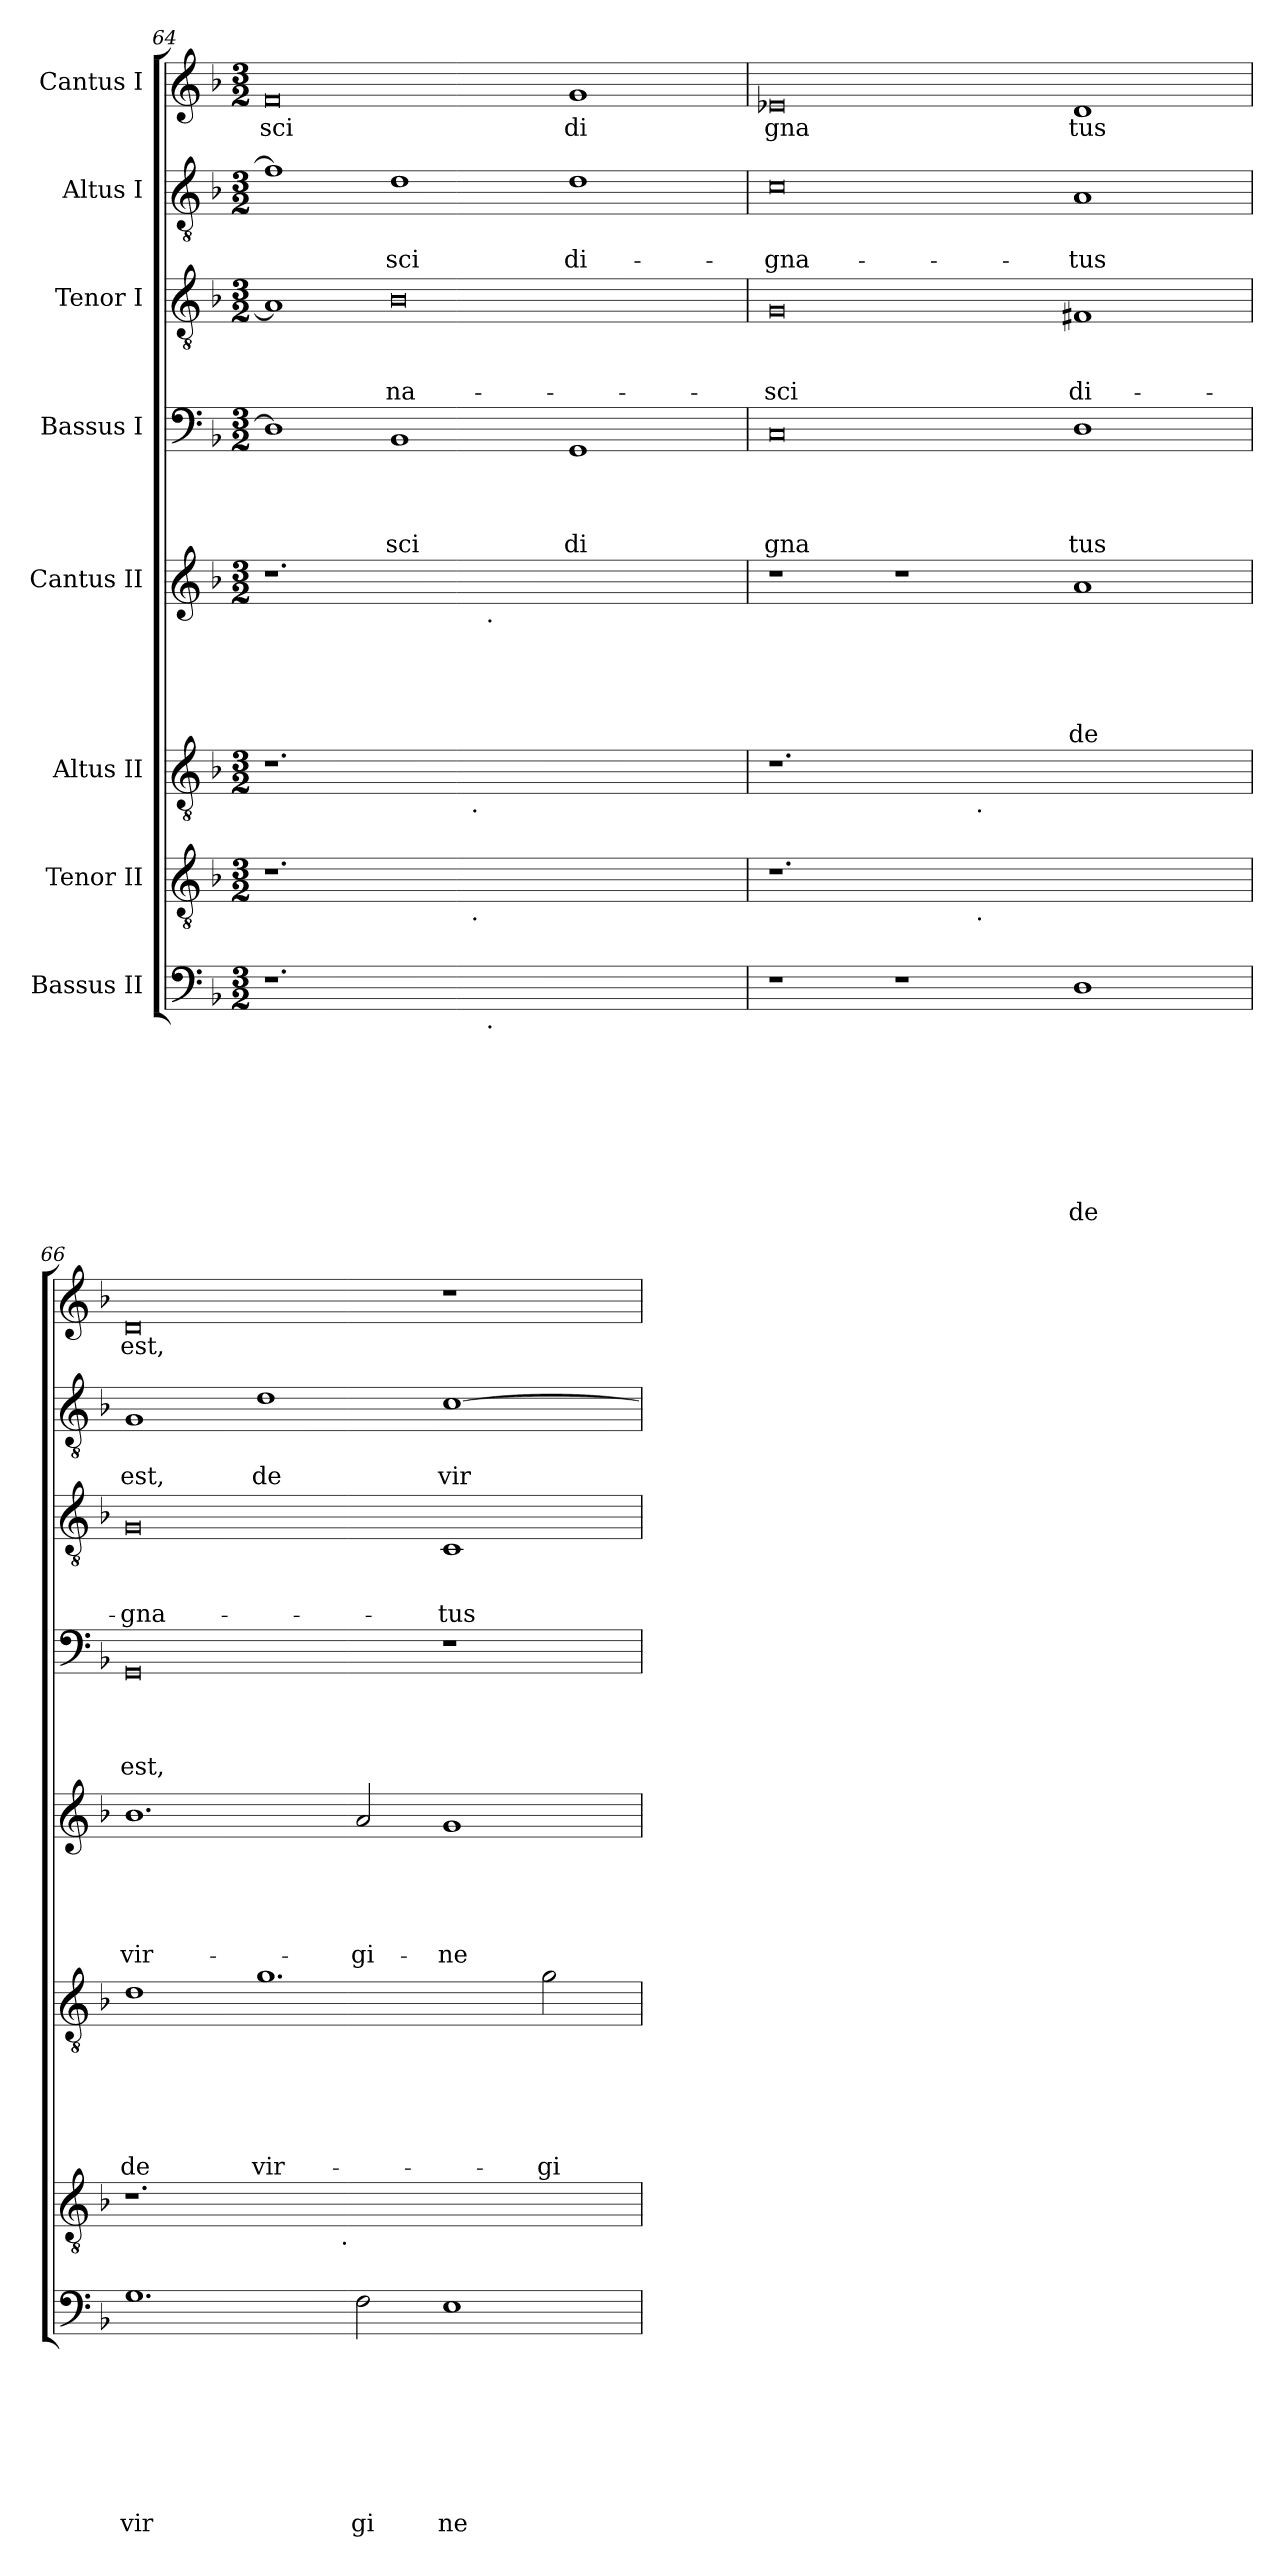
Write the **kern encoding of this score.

**kern	**text	**text	**text	**text	**text	**text	**text	**text	**kern	**kern	**text	**text	**text	**text	**text	**text	**kern	**text	**text	**text	**text	**text	**kern	**text	**text	**text	**text	**kern	**text	**text	**text	**kern	**text	**text	**kern	**text
*part8	*part8	*part8	*part8	*part8	*part8	*part8	*part8	*part8	*part7	*part6	*part6	*part6	*part6	*part6	*part6	*part6	*part5	*part5	*part5	*part5	*part5	*part5	*part4	*part4	*part4	*part4	*part4	*part3	*part3	*part3	*part3	*part2	*part2	*part2	*part1	*part1
*staff8	*staff8	*staff8	*staff8	*staff8	*staff8	*staff8	*staff8	*staff8	*staff7	*staff6	*staff6	*staff6	*staff6	*staff6	*staff6	*staff6	*staff5	*staff5	*staff5	*staff5	*staff5	*staff5	*staff4	*staff4	*staff4	*staff4	*staff4	*staff3	*staff3	*staff3	*staff3	*staff2	*staff2	*staff2	*staff1	*staff1
*I"Bassus II	*	*	*	*	*	*	*	*	*I"Tenor II	*I"Altus II	*	*	*	*	*	*	*I"Cantus II	*	*	*	*	*	*I"Bassus I	*	*	*	*	*I"Tenor I	*	*	*	*I"Altus I	*	*	*I"Cantus I	*
!!LO:LB:g=z
*clefF4	*	*	*	*	*	*	*	*	*clefGv2	*clefGv2	*	*	*	*	*	*	*clefG2	*	*	*	*	*	*clefF4	*	*	*	*	*clefGv2	*	*	*	*clefGv2	*	*	*clefG2	*
*k[b-]	*	*	*	*	*	*	*	*	*k[b-]	*k[b-]	*	*	*	*	*	*	*k[b-]	*	*	*	*	*	*k[b-]	*	*	*	*	*k[b-]	*	*	*	*k[b-]	*	*	*k[b-]	*
*F:	*	*	*	*	*	*	*	*	*F:	*F:	*	*	*	*	*	*	*F:	*	*	*	*	*	*F:	*	*	*	*	*F:	*	*	*	*F:	*	*	*F:	*
*M3/2	*	*	*	*	*	*	*	*	*M3/2	*M3/2	*	*	*	*	*	*	*M3/2	*	*	*	*	*	*M3/2	*	*	*	*	*M3/2	*	*	*	*M3/2	*	*	*M3/2	*
=64	=64	=64	=64	=64	=64	=64	=64	=64	=64	=64	=64	=64	=64	=64	=64	=64	=64	=64	=64	=64	=64	=64	=64	=64	=64	=64	=64	=64	=64	=64	=64	=64	=64	=64	=64	=64
!	!	!	!	!	!	!	!	!	!	!	!	!	!	!	!	!	!	!	!	!	!	!	!	!	!	!	!	!	!	!	!	!	!	!	!	!LO:LY:b
*	*	*	*	*	*	*	*	*	*^	*^	*	*	*	*	*	*	*	*	*	*	*	*	*	*	*	*	*	*	*	*	*	*	*	*	*	*
1.r	.	.	.	.	.	.	.	.	1.r	1ryy	1.r	1ryy	.	.	.	.	.	.	1.r	.	.	.	.	.	1D]	.	.	.	.	1A]	.	.	.	1f]	.	.	0f	sci
!	!	!	!	!	!	!	!	!	!	!	!	!	!	!	!	!	!	!	!	!	!	!	!	!	!	!	!	!	!LO:LY:b	!	!	!	!LO:LY:b	!	!	!LO:LY:b	!	!
.	.	.	.	.	.	.	.	.	.	4...ryy	.	4...ryy	.	.	.	.	.	.	.	.	.	.	.	.	1BB-	.	.	.	-sci	0B-	.	.	na-	1d	.	sci	.	.
!	!	!	!	!	!	!	!	!	!	!	!	!LO:TX:b:t=.	!	!	!	!	!	!	!	!	!	!	!	!	!	!	!	!	!	!	!	!	!	!	!	!	!	!
!	!	!	!	!	!	!	!	!	!	!LO:TX:b:t=.	!	!	!	!	!	!	!	!	!	!	!	!	!	!	!	!	!	!	!	!	!	!	!	!	!	!	!	!
.	.	.	.	.	.	.	.	.	.	1ryy	.	1ryy	.	.	.	.	.	.	.	.	.	.	.	.	.	.	.	.	.	.	.	.	.	.	.	.	.	.
!	!	!	!	!	!	!	!	!	!	!	!	!	!	!	!	!	!	!	!LO:TX:b:t=.	!	!	!	!	!	!	!	!	!	!	!	!	!	!	!	!	!	!	!
!LO:TX:b:t=.	!	!	!	!	!	!	!	!	!	!	!	!	!	!	!	!	!	!	!	!	!	!	!	!	!	!	!	!	!	!	!	!	!	!	!	!	!	!
1.ryy	.	.	.	.	.	.	.	.	1.ryy	.	1.ryy	.	.	.	.	.	.	.	1.ryy	.	.	.	.	.	.	.	.	.	.	.	.	.	.	.	.	.	.	.
!	!	!	!	!	!	!	!	!	!	!	!	!	!	!	!	!	!	!	!	!	!	!	!	!	!	!	!	!	!LO:LY:b	!	!	!	!	!	!	!LO:LY:b	!	!LO:LY:b
.	.	.	.	.	.	.	.	.	.	.	.	.	.	.	.	.	.	.	.	.	.	.	.	.	1GG	.	.	.	di	.	.	.	.	1d	.	di-	1g	di
.	.	.	.	.	.	.	.	.	.	2ryy	.	2ryy	.	.	.	.	.	.	.	.	.	.	.	.	.	.	.	.	.	.	.	.	.	.	.	.	.	.
.	.	.	.	.	.	.	.	.	.	32ryy	.	32ryy	.	.	.	.	.	.	.	.	.	.	.	.	.	.	.	.	.	.	.	.	.	.	.	.	.	.
=65	=65	=65	=65	=65	=65	=65	=65	=65	=65	=65	=65	=65	=65	=65	=65	=65	=65	=65	=65	=65	=65	=65	=65	=65	=65	=65	=65	=65	=65	=65	=65	=65	=65	=65	=65	=65	=65	=65
!	!	!	!	!	!	!	!	!	!	!	!	!	!	!	!	!	!	!	!	!	!	!	!	!	!	!	!	!	!LO:LY:b	!	!	!	!LO:LY:b	!	!	!LO:LY:b	!	!LO:LY:b
1r	.	.	.	.	.	.	.	.	1.r	1ryy	1.r	1ryy	.	.	.	.	.	.	1r	.	.	.	.	.	0C	.	.	.	gna	0G	.	.	-sci	0c	.	-gna-	0e-X	gna
1r	.	.	.	.	.	.	.	.	.	4...ryy	.	4...ryy	.	.	.	.	.	.	1r	.	.	.	.	.	.	.	.	.	.	.	.	.	.	.	.	.	.	.
!	!	!	!	!	!	!	!	!	!	!	!	!LO:TX:b:t=.	!	!	!	!	!	!	!	!	!	!	!	!	!	!	!	!	!	!	!	!	!	!	!	!	!	!
!	!	!	!	!	!	!	!	!	!	!LO:TX:b:t=.	!	!	!	!	!	!	!	!	!	!	!	!	!	!	!	!	!	!	!	!	!	!	!	!	!	!	!	!
.	.	.	.	.	.	.	.	.	.	1ryy	.	1ryy	.	.	.	.	.	.	.	.	.	.	.	.	.	.	.	.	.	.	.	.	.	.	.	.	.	.
.	.	.	.	.	.	.	.	.	1.ryy	.	1.ryy	.	.	.	.	.	.	.	.	.	.	.	.	.	.	.	.	.	.	.	.	.	.	.	.	.	.	.
!	!	!	!	!	!	!	!	!LO:LY:b	!	!	!	!	!	!	!	!	!	!	!	!	!	!	!	!LO:LY:b	!	!	!	!	!LO:LY:b	!	!	!	!LO:LY:b	!	!	!LO:LY:b	!	!LO:LY:b
1D	.	.	.	.	.	.	.	de	.	.	.	.	.	.	.	.	.	.	1a	.	.	.	.	de	1D	.	.	.	tus	1F#X	.	.	di-	1A	.	-tus	1d	tus
.	.	.	.	.	.	.	.	.	.	2ryy	.	2ryy	.	.	.	.	.	.	.	.	.	.	.	.	.	.	.	.	.	.	.	.	.	.	.	.	.	.
.	.	.	.	.	.	.	.	.	.	32ryy	.	32ryy	.	.	.	.	.	.	.	.	.	.	.	.	.	.	.	.	.	.	.	.	.	.	.	.	.	.
=66	=66	=66	=66	=66	=66	=66	=66	=66	=66	=66	=66	=66	=66	=66	=66	=66	=66	=66	=66	=66	=66	=66	=66	=66	=66	=66	=66	=66	=66	=66	=66	=66	=66	=66	=66	=66	=66	=66
!	!	!	!	!	!	!	!	!LO:LY:b	!	!	!	!	!	!	!	!	!	!LO:LY:b	!	!	!	!	!	!LO:LY:b	!	!	!	!	!LO:LY:b	!	!	!	!LO:LY:b	!	!	!LO:LY:b	!	!LO:LY:b
*	*	*	*	*	*	*	*	*	*	*	*v	*v	*	*	*	*	*	*	*	*	*	*	*	*	*	*	*	*	*	*	*	*	*	*	*	*	*	*
1.G	.	.	.	.	.	.	.	vir	1.r	1ryy	1d	.	.	.	.	.	de	1.b-	.	.	.	.	vir-	0GG	.	.	.	est,	0G	.	.	-gna-	1G	.	est,	0d	est,
!	!	!	!	!	!	!	!	!	!	!	!	!	!	!	!	!	!LO:LY:b	!	!	!	!	!	!	!	!	!	!	!	!	!	!	!	!	!	!LO:LY:b	!	!
.	.	.	.	.	.	.	.	.	.	4...ryy	1.g	.	.	.	.	.	vir-	.	.	.	.	.	.	.	.	.	.	.	.	.	.	.	1d	.	de	.	.
!	!	!	!	!	!	!	!	!	!	!LO:TX:b:t=.	!	!	!	!	!	!	!	!	!	!	!	!	!	!	!	!	!	!	!	!	!	!	!	!	!	!	!
.	.	.	.	.	.	.	.	.	.	1ryy	.	.	.	.	.	.	.	.	.	.	.	.	.	.	.	.	.	.	.	.	.	.	.	.	.	.	.
!	!	!	!	!	!	!	!	!LO:LY:b	!	!	!	!	!	!	!	!	!	!	!	!	!	!	!LO:LY:b	!	!	!	!	!	!	!	!	!	!	!	!	!	!
2F\	.	.	.	.	.	.	.	gi	1.ryy	.	.	.	.	.	.	.	.	2a/	.	.	.	.	-gi-	.	.	.	.	.	.	.	.	.	.	.	.	.	.
!	!	!	!	!	!	!	!	!LO:LY:b	!	!	!	!	!	!	!	!	!	!	!	!	!	!	!LO:LY:b	!	!	!	!	!	!	!	!	!LO:LY:b	!	!	!LO:LY:b	!	!
1E	.	.	.	.	.	.	.	ne	.	.	.	.	.	.	.	.	.	1g	.	.	.	.	-ne	1r	.	.	.	.	1C	.	.	-tus	[>1c	.	vir-	1r	.
.	.	.	.	.	.	.	.	.	.	2ryy	.	.	.	.	.	.	.	.	.	.	.	.	.	.	.	.	.	.	.	.	.	.	.	.	.	.	.
!	!	!	!	!	!	!	!	!	!	!	!	!	!	!	!	!	!LO:LY:b	!	!	!	!	!	!	!	!	!	!	!	!	!	!	!	!	!	!	!	!
.	.	.	.	.	.	.	.	.	.	.	2g\	.	.	.	.	.	-gi-	.	.	.	.	.	.	.	.	.	.	.	.	.	.	.	.	.	.	.	.
.	.	.	.	.	.	.	.	.	.	32ryy	.	.	.	.	.	.	.	.	.	.	.	.	.	.	.	.	.	.	.	.	.	.	.	.	.	.	.
*	*	*	*	*	*	*	*	*	*v	*v	*	*	*	*	*	*	*	*	*	*	*	*	*	*	*	*	*	*	*	*	*	*	*	*	*	*	*
=	=	=	=	=	=	=	=	=	=	=	=	=	=	=	=	=	=	=	=	=	=	=	=	=	=	=	=	=	=	=	=	=	=	=	=	=
*-	*-	*-	*-	*-	*-	*-	*-	*-	*-	*-	*-	*-	*-	*-	*-	*-	*-	*-	*-	*-	*-	*-	*-	*-	*-	*-	*-	*-	*-	*-	*-	*-	*-	*-	*-	*-
